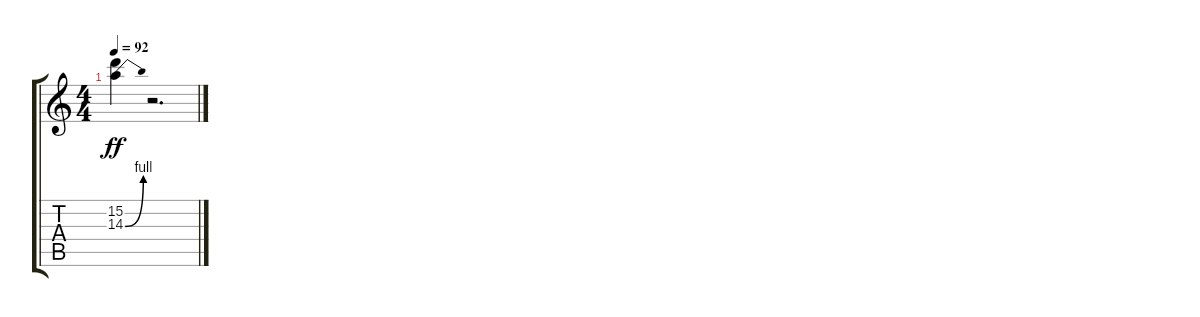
\track "" {instrument acousticguitarsteel}
\staff {score tabs}
\tuning (E4 B3 G3 D3 A2 E2) {hide}
\ts (4 4)
\tempo 92
\clef g2
\ks c
(15.2 14.3{be (bend 0 0 60 4)}).4{dy ff} r.2{d}
